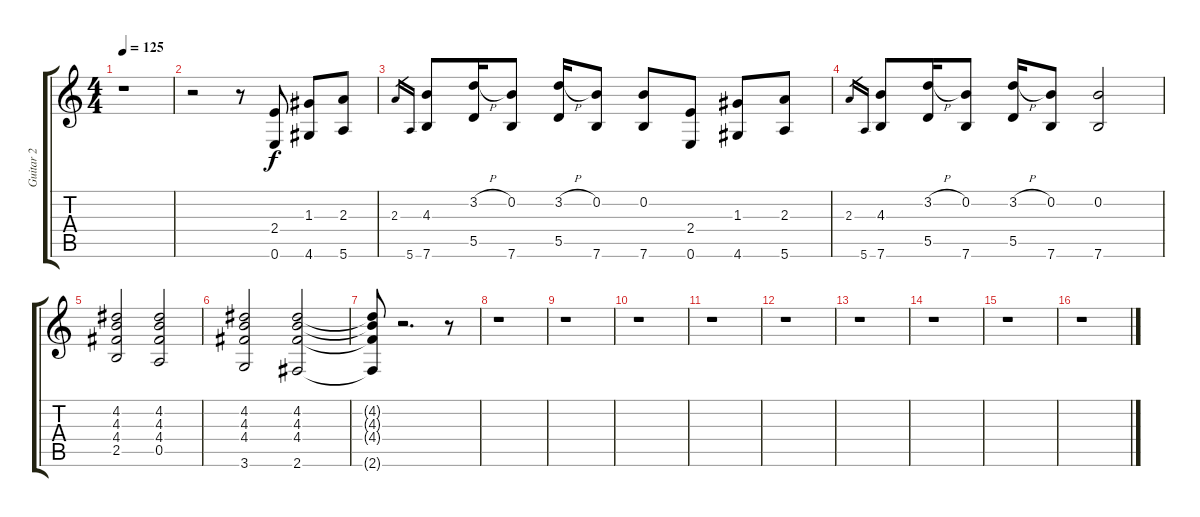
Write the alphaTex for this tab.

\track ("Guitar 2" "Guitar 2") {instrument acousticguitarsteel}
\staff {score tabs}
\tuning (E4 B3 G3 D3 A2 E2) {hide}
\ts (4 4)
\tempo 125
\clef g2
\ks c
r.1{dy f} |
r.2 r.8 (2.4 0.6).8 (1.3 4.6).8 (2.3 5.6).8 |
2.3.16{gr} 5.6.16{gr} (4.3 7.6).8 (3.2{h} 5.5).16 (0.2 7.6).8 (3.2{h} 5.5).16 (0.2 7.6).8 (0.2 7.6).8 (2.4 0.6).8 (1.3 4.6).8 (2.3 5.6).8 |
2.3.16{gr} 5.6.16{gr} (4.3 7.6).8 (3.2{h} 5.5).16 (0.2 7.6).8 (3.2{h} 5.5).16 (0.2 7.6).8 (0.2 7.6).2 |
(4.2 4.3 4.4 2.5).2 (4.2 4.3 4.4 0.5).2 |
(4.2 4.3 4.4 3.6).2 (4.2 4.3 4.4 2.6).2 |
(4.2{t} 4.3{t} 4.4{t} 2.6{t}).8 r.2{d} r.8 |
r.1 |
r.1 |
r.1 |
r.1 |
r.1 |
r.1 |
r.1 |
r.1 |
r.1
